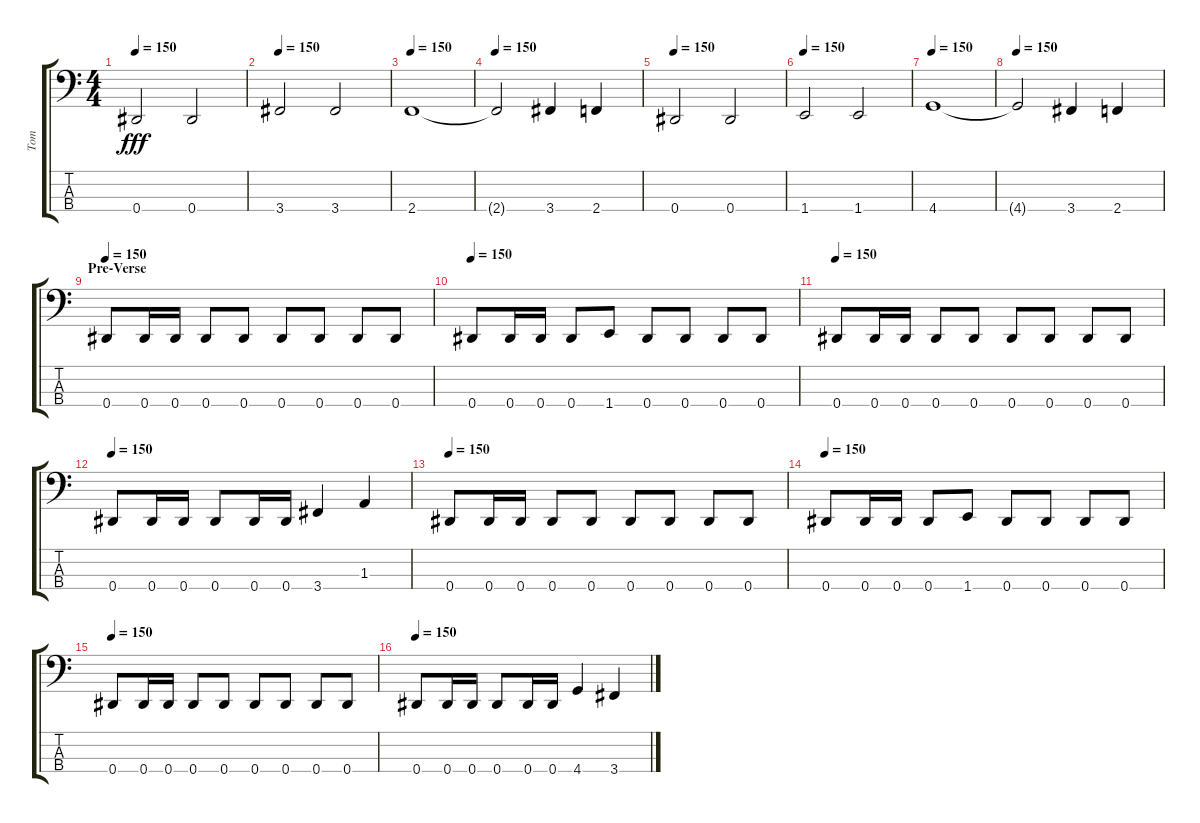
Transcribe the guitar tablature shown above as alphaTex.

\track ("Tom" "Tom") {instrument electricbasspick}
\staff {score tabs}
\tuning (Gb2 Db2 Ab1 Eb1) {hide}
\ts (4 4)
\tempo 150
\clef f4
\ks c
0.4.2{dy fff} 0.4.2 |
\tempo 150
3.4.2 3.4.2 |
\tempo 150
2.4.1 |
\tempo 150
2.4{t}.2 3.4.4 2.4.4 |
\tempo 150
0.4.2 0.4.2 |
\tempo 150
1.4.2 1.4.2 |
\tempo 150
4.4.1 |
\tempo 150
4.4{t}.2 3.4.4 2.4.4 |
\section ("" "Pre-Verse")
\tempo 150
0.4.8 0.4.16 0.4.16 0.4.8 0.4.8 0.4.8 0.4.8 0.4.8 0.4.8 |
\tempo 150
0.4.8 0.4.16 0.4.16 0.4.8 1.4.8 0.4.8 0.4.8 0.4.8 0.4.8 |
\tempo 150
0.4.8 0.4.16 0.4.16 0.4.8 0.4.8 0.4.8 0.4.8 0.4.8 0.4.8 |
\tempo 150
0.4.8 0.4.16 0.4.16 0.4.8 0.4.16 0.4.16 3.4.4 1.3.4 |
\tempo 150
0.4.8 0.4.16 0.4.16 0.4.8 0.4.8 0.4.8 0.4.8 0.4.8 0.4.8 |
\tempo 150
0.4.8 0.4.16 0.4.16 0.4.8 1.4.8 0.4.8 0.4.8 0.4.8 0.4.8 |
\tempo 150
0.4.8 0.4.16 0.4.16 0.4.8 0.4.8 0.4.8 0.4.8 0.4.8 0.4.8 |
\tempo 150
0.4.8 0.4.16 0.4.16 0.4.8 0.4.16 0.4.16 4.4.4 3.4.4
